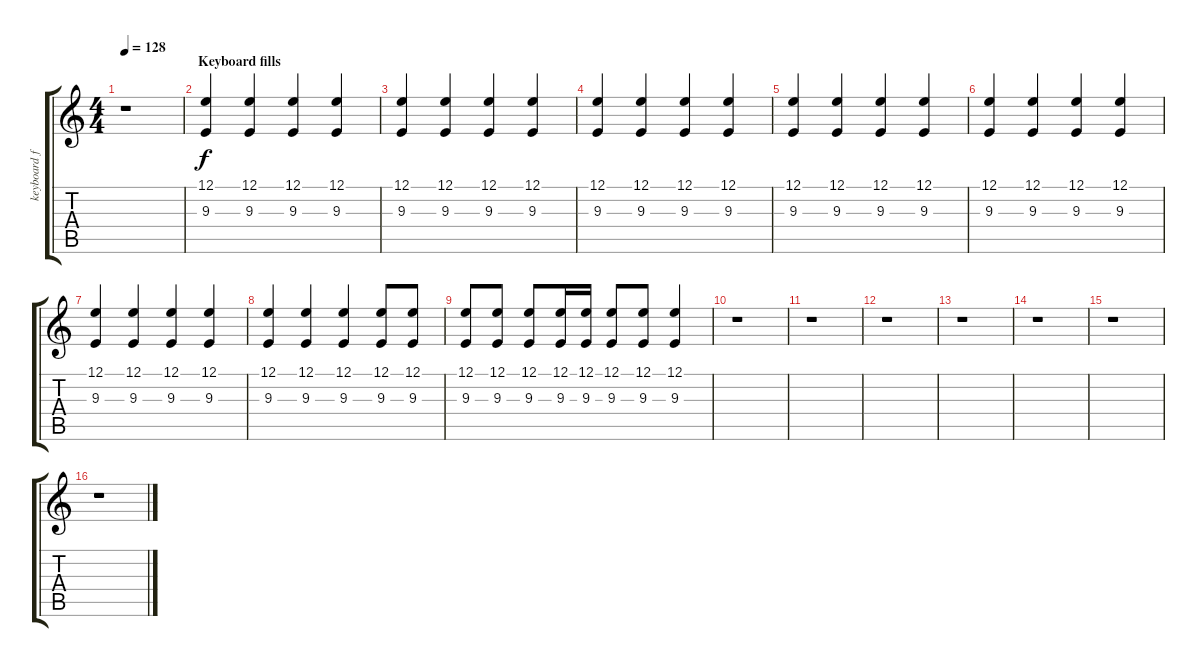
\track ("keyboard fill" "keyboard f") {instrument percussiveorgan}
\staff {score tabs}
\tuning (E4 B3 G3 D3 A2 E2) {hide}
\ts (4 4)
\tempo 128
\clef g2
\ks c
r.1{dy f} |
\section ("" "Keyboard fills")
(12.1 9.3).4 (12.1 9.3).4 (12.1 9.3).4 (12.1 9.3).4 |
(12.1 9.3).4 (12.1 9.3).4 (12.1 9.3).4 (12.1 9.3).4 |
(12.1 9.3).4 (12.1 9.3).4 (12.1 9.3).4 (12.1 9.3).4 |
(12.1 9.3).4 (12.1 9.3).4 (12.1 9.3).4 (12.1 9.3).4 |
(12.1 9.3).4 (12.1 9.3).4 (12.1 9.3).4 (12.1 9.3).4 |
(12.1 9.3).4 (12.1 9.3).4 (12.1 9.3).4 (12.1 9.3).4 |
(12.1 9.3).4 (12.1 9.3).4 (12.1 9.3).4 (12.1 9.3).8 (12.1 9.3).8 |
(12.1 9.3).8 (12.1 9.3).8 (12.1 9.3).8 (12.1 9.3).16 (12.1 9.3).16 (12.1 9.3).8 (12.1 9.3).8 (12.1 9.3).4 |
r.1 |
r.1 |
r.1 |
r.1 |
r.1 |
r.1 |
r.1
